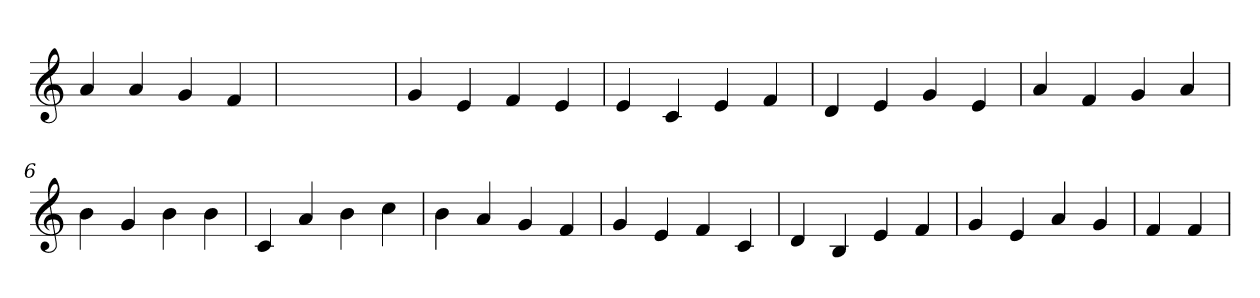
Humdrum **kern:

**kern
*part1
*staff1
*clefG2
=1
4a
4a
4g
4f
=2
1ryy
=2
4g
4e
4f
4e
=3
4e
4c
4e
4f
=4
4d
4e
4g
4e
=5
4a
4f
4g
4a
=6
4b
4g
4b
4b
=7
4c
4a
4b
4cc
=8
4b
4a
4g
4f
=9
4g
4e
4f
4c
=10
4d
4B
4e
4f
=11
4g
4e
4a
4g
=12
4f
4f
=
*-
